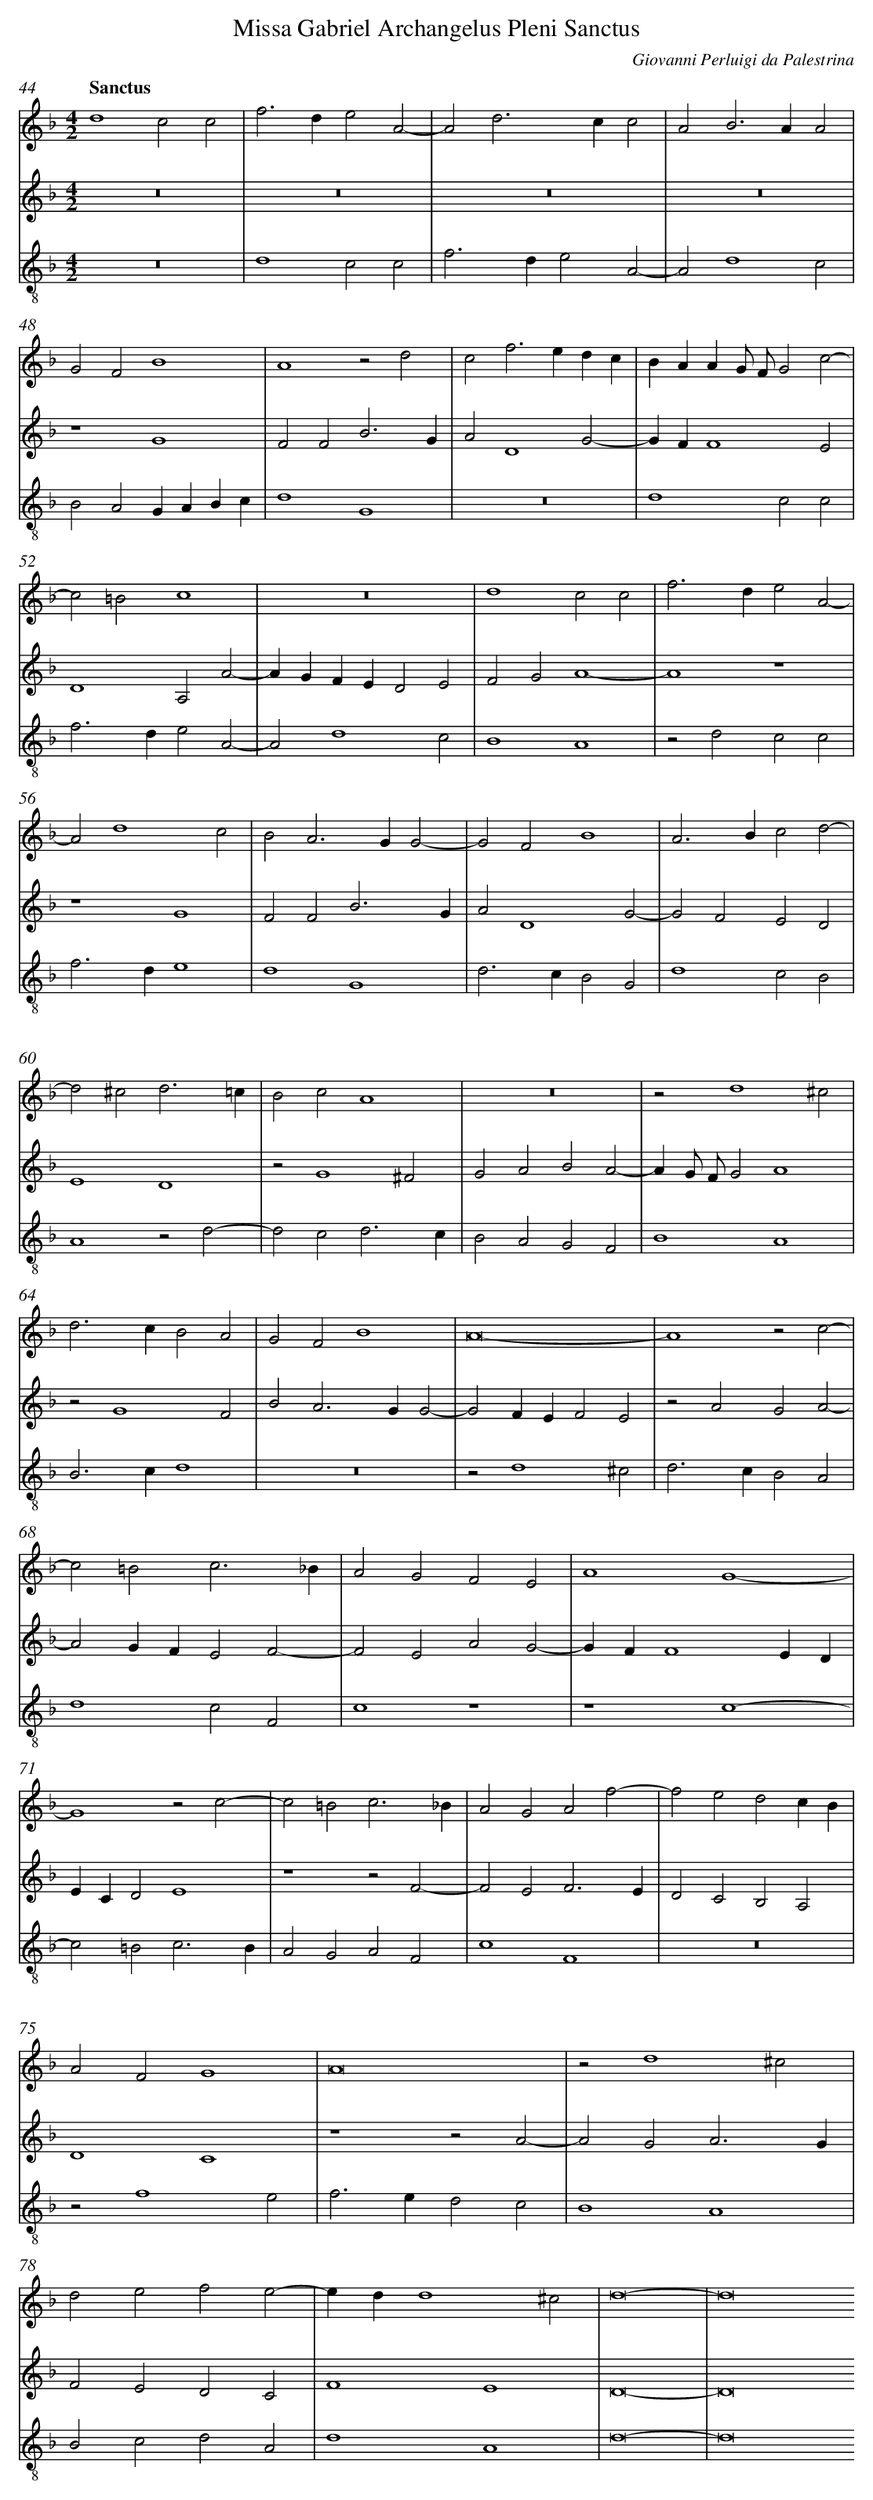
X:1
T: Missa Gabriel Archangelus Pleni Sanctus
C: Giovanni Perluigi da Palestrina
L: 1/4
M: 4/2
Q: "Sanctus"
V: 1 clef=treble
V: 2 clef=treble
V: 3 clef=treble-8
K: F
[V:1] d4c2c2 |
[V:2] z8 |
[V:3] z8 |
[V:1] f2>d2e2A2- |
[V:2] z8 |
[V:3] d4c2c2 |
[V:1] A2d2>c2c2 |
[V:2] z8 |
[V:3] f2>d2e2A2- |
[V:1] A2B2>A2A2 |
[V:2] z8 |
[V:3] A2d4c2 |
[V:1] G2F2B4 |
[V:2] z4G4 |
[V:3] B2A2GABc |
[V:1] A4z2d2 |
[V:2] F2F2B3G |
[V:3] d4G4 |
[V:1] c2f2>e2dc |
[V:2] A2D4G2- |
[V:3] z8 |
[V:1] BAAG/ F/G2c2- |
[V:2] GFF4E2 |
[V:3] d4c2c2 |
[V:1] c2=B2c4 |
[V:2] D4A,2A2- |
[V:3] f2>d2e2A2- |
[V:1] z8 |
[V:2] AGFED2E2 |
[V:3] A2d4c2 |
[V:1] d4c2c2 |
[V:2] F2G2A4- |
[V:3] B4A4 |
[V:1] f2>d2e2A2- |
[V:2] A4z4 |
[V:3] z2d2c2c2 |
[V:1] A2d4c2 |
[V:2] z4G4 |
[V:3] f2>d2e4 |
[V:1] B2A2>G2G2- |
[V:2] F2F2B3G |
[V:3] d4G4 |
[V:1] G2F2B4 |
[V:2] A2D4G2- |
[V:3] d2>c2B2G2 |
[V:1] A2>B2c2d2- |
[V:2] G2F2E2D2 |
[V:3] d4c2B2 |
[V:1] d2^c2d3=c |
[V:2] E4D4 |
[V:3] A4z2d2- |
[V:1] B2c2A4 |
[V:2] z2G4^F2 |
[V:3] d2c2d3c |
[V:1] z8 |
[V:2] G2A2B2A2- |
[V:3] B2A2G2F2 |
[V:1] z2d4^c2 |
[V:2] AG/ F/G2A4 |
[V:3] B4A4 |
[V:1] d2>c2B2A2 |
[V:2] z2G4F2 |
[V:3] B2>c2d4 |
[V:1] G2F2B4 |
[V:2] B2A2>G2G2- |
[V:3] z8 |
[V:1] A8- |
[V:2] G2FEF2E2 |
[V:3] z2d4^c2 |
[V:1] A4z2c2- |
[V:2] z2A2G2A2- |
[V:3] d2>c2B2A2 |
[V:1] c2=B2c3_B |
[V:2] A2GFE2F2- |
[V:3] d4c2F2 |
[V:1] A2G2F2E2 |
[V:2] F2E2A2G2- |
[V:3] c4z4 |
[V:1] A4G4- |
[V:2] GFF4ED |
[V:3] z4c4- |
[V:1] G4z2c2- |
[V:2] ECD2E4 |
[V:3] c2=B2c3B |
[V:1] c2=B2c3_B |
[V:2] z4z2F2- |
[V:3] A2G2A2F2 |
[V:1] A2G2A2f2- |
[V:2] F2E2F3E |
[V:3] c4F4 |
[V:1] f2e2d2cB |
[V:2] D2C2B,2A,2 |
[V:3] z8 |
[V:1] A2F2G4 |
[V:2] D4C4 |
[V:3] z2f4e2 |
[V:1] A8 |
[V:2] z4z2A2- |
[V:3] f2>e2d2c2 |
[V:1] z2d4^c2 |
[V:2] A2G2A3G |
[V:3] B4A4 |
[V:1] d2e2f2e2- |
[V:2] F2E2D2C2 |
[V:3] B2c2d2A2 |
[V:1] edd4^c2 |
[V:2] F4E4 |
[V:3] d4A4 |
[V:1] d8- |
[V:2] D8- |
[V:3] d8- |
[V:1] d8
[V:2] D8
[V:3] d8
